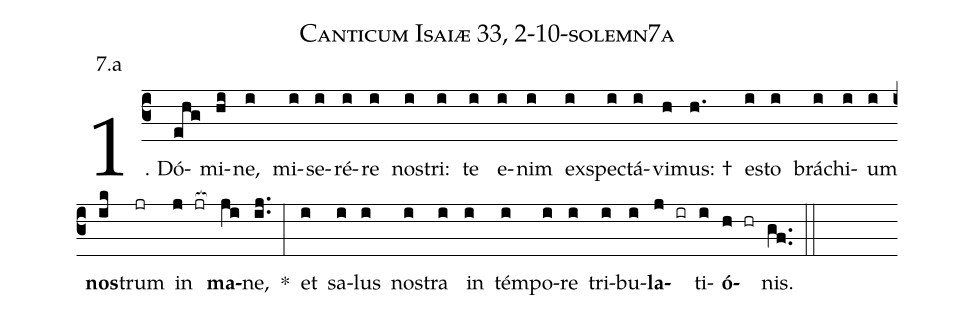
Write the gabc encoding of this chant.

name: Canticum Isaiæ 33, 2-10-solemn7a;
annotation: 7.a;
%%
(c3)1. Dó(ehg)mi(hi)ne,(i) mi(i)se(i)ré(i)re(i) nos(i)tri:(i) te(i) e(i)nim(i) ex(i)spec(i)tá(i)vi(h)mus: †(h.) es(i)to(i) brá(i)chi(i)um(i) <b>nos</b>(ik)trum(jr) in(j jr[ocb:1{]) <b>ma</b>(ji[ocb:0}])ne,(ij..) *(:) et(i) sa(i)lus(i) nos(i)tra(i) in(i) tém(i)po(i)re(i) tri(i)bu(i)<b>la</b>(j ir)ti(i)<b>ó</b>(h hr)nis.(gf..) (::)
